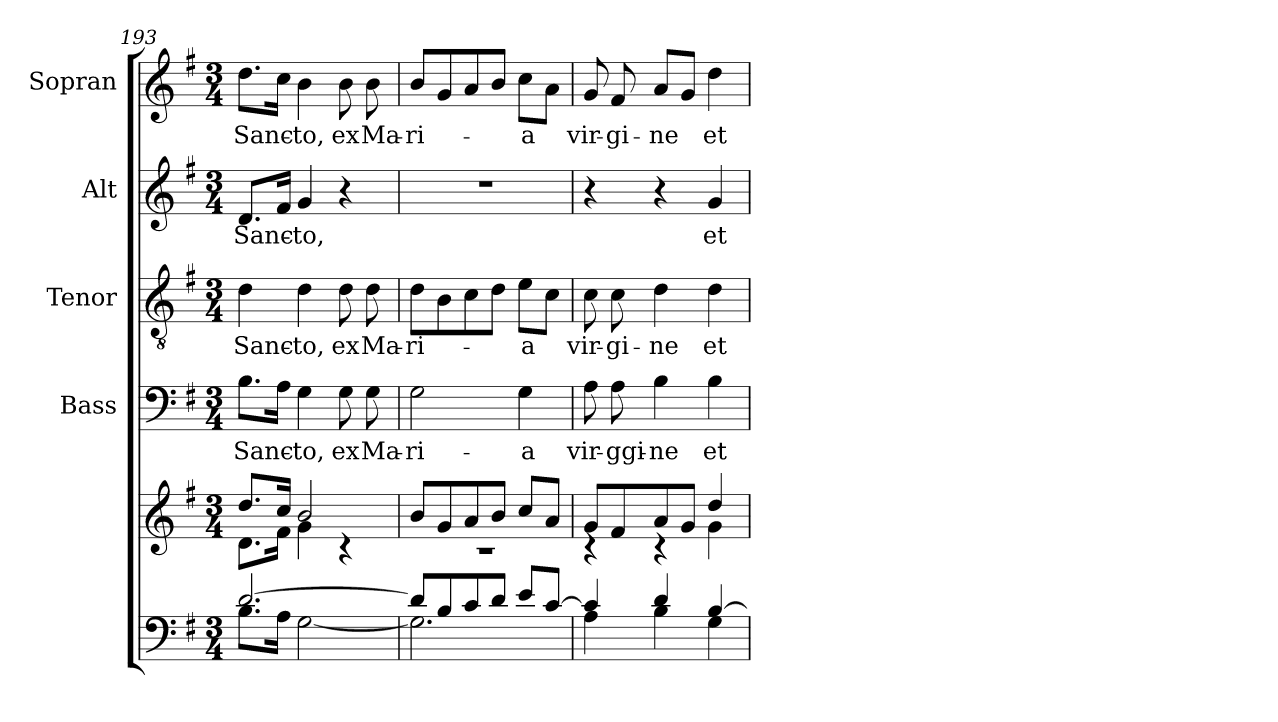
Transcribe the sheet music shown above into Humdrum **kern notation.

**kern	**kern	**kern	**text	**kern	**text	**kern	**text	**kern	**text
*part5	*part5	*part4	*part4	*part3	*part3	*part2	*part2	*part1	*part1
*staff6	*staff5	*staff4	*staff4	*staff3	*staff3	*staff2	*staff2	*staff1	*staff1
*	*	*I"Bass	*	*I"Tenor	*	*I"Alt	*	*I"Sopran	*
*	*	*I'B.	*	*I'T.	*	*I'A.	*	*I'S.	*
*clefF4	*clefG2	*clefF4	*	*clefGv2	*	*clefG2	*	*clefG2	*
*k[f#]	*k[f#]	*k[f#]	*	*k[f#]	*	*k[f#]	*	*k[f#]	*
*G:	*G:	*G:	*	*G:	*	*G:	*	*G:	*
*M3/4	*M3/4	*M3/4	*	*M3/4	*	*M3/4	*	*M3/4	*
=193	=193	=193	=193	=193	=193	=193	=193	=193	=193
*^	*^	*	*	*	*	*	*	*	*
!	!	!	!	!	!LO:LY:b	!	!LO:LY:b	!	!LO:LY:b	!	!LO:LY:b
[>2.d/	8.B\L	8.dd/L	8.d\L	8.B\L	Sanc-	4d\	Sanc-	8.d/L	Sanc-	8.dd\L	Sanc-
.	16A\Jk	16cc/Jk	16f#\Jk	16A\Jk	.	.	.	16f#/Jk	.	16cc\Jk	.
!	!	!	!	!	!LO:LY:b	!	!LO:LY:b	!	!LO:LY:b	!	!LO:LY:b
.	[<2G\	2b/	4g\	4G\	-to,	4d\	-to,	4g/	-to,	4b\	-to,
!	!	!	!	!	!LO:LY:b	!	!LO:LY:b	!	!	!	!LO:LY:b
.	.	.	4rc	8G\	ex	8d\	ex	4r	.	8b\	ex
!	!	!	!	!	!LO:LY:b	!	!LO:LY:b	!	!	!	!LO:LY:b
.	.	.	.	8G\	Ma-	8d\	Ma-	.	.	8b\	Ma-
=194	=194	=194	=194	=194	=194	=194	=194	=194	=194	=194	=194
!	!	!	!LO:N:vis=1	!	!LO:LY:b	!	!LO:LY:b	!	!	!	!LO:LY:b
8d/L]	2.G\]	8b/L	2.rc	2G\	-ri-	8d\L	-ri-	2.r	.	8b/L	-ri-
8B/	.	8g/	.	.	.	8B\	.	.	.	8g/	.
8c/	.	8a/	.	.	.	8c\	.	.	.	8a/	.
8d/J	.	8b/J	.	.	.	8d\J	.	.	.	8b/J	.
!	!	!	!	!	!LO:LY:b	!	!LO:LY:b	!	!	!	!LO:LY:b
8e/L	.	8cc/L	.	4G\	-a	8e\L	-a	.	.	8cc\L	-a
[>8c/J	.	8a/J	.	.	.	8c\J	.	.	.	8a\J	.
=195	=195	=195	=195	=195	=195	=195	=195	=195	=195	=195	=195
!	!	!	!	!	!LO:LY:b	!	!LO:LY:b	!	!	!	!LO:LY:b
4c/]	4A\	8g/L	4rB	8A\	vir-	8c\	vir-	4r	.	8g/	vir-
!	!	!	!	!	!LO:LY:b	!	!LO:LY:b	!	!	!	!LO:LY:b
.	.	8f#/	.	8A\	-ggi-	8c\	-gi-	.	.	8f#/	-gi-
!	!	!	!	!	!LO:LY:b	!	!LO:LY:b	!	!	!	!LO:LY:b
4d/	4B\	8a/	4rB	4B\	-ne	4d\	-ne	4r	.	8a/L	-ne
.	.	8g/J	.	.	.	.	.	.	.	8g/J	.
!	!	!	!	!	!LO:LY:b	!	!LO:LY:b	!	!LO:LY:b	!	!LO:LY:b
[>4B/	4G\	4dd/	4g\	4B\	et	4d\	et	4g/	et	4dd\	et
*v	*v	*	*	*	*	*	*	*	*	*	*
*	*v	*v	*	*	*	*	*	*	*	*
=	=	=	=	=	=	=	=	=	=
*-	*-	*-	*-	*-	*-	*-	*-	*-	*-
